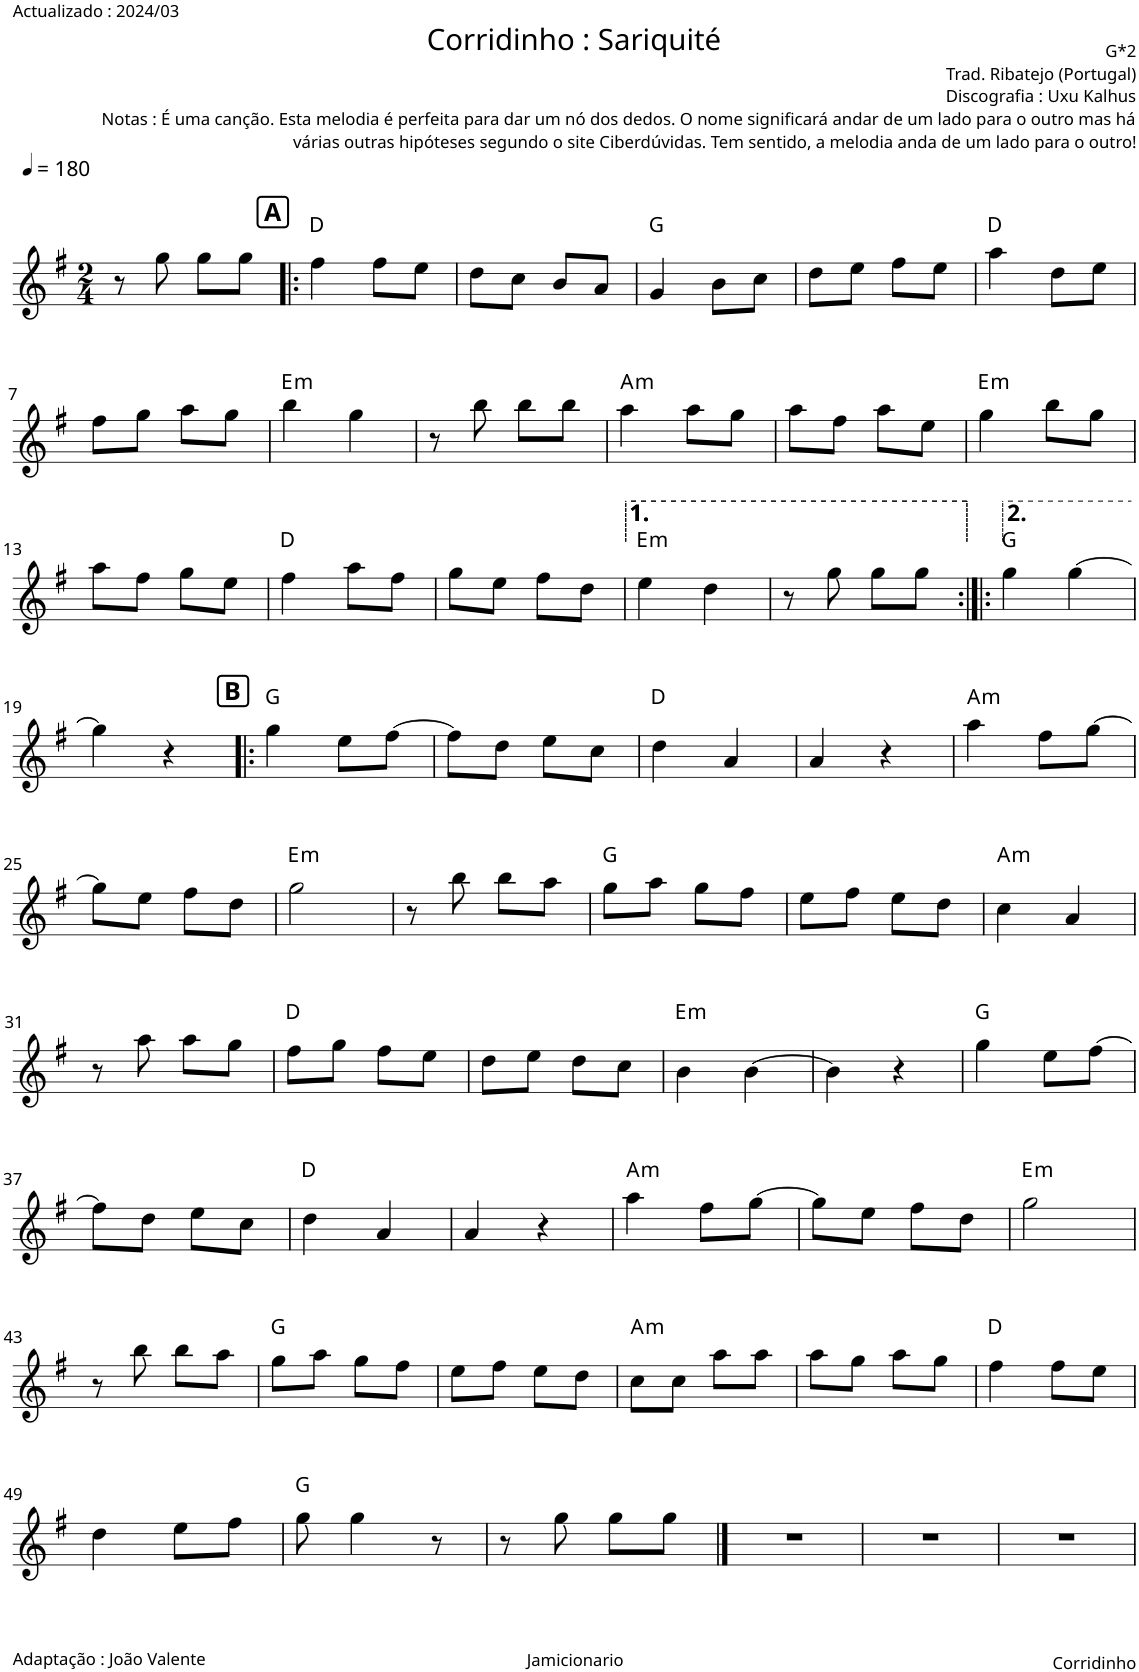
**kern	**harte
*part1	*part1
*staff1	*
*I"Piano	*
*I'Pno.	*
*clefG2	*
*k[f#]	*
*M2/4	*
*MM180	*
=1	=1
8r	.
8gg\	.
8gg\L	.
8gg\J	.
!!LO:REH:place=s1:a:B:cj:fs=12:t=A
=2!|:	=2!|:
4ff#\	D:maj
8ff#\L	.
8ee\J	.
=3	=3
8dd\L	.
8cc\J	.
8b/L	.
8a/J	.
=4	=4
4g/	G:maj
8b\L	.
8cc\J	.
=5	=5
8dd\L	.
8ee\J	.
8ff#\L	.
8ee\J	.
=6	=6
4aa\	D:maj
8dd\L	.
8ee\J	.
!!LO:LB:g=z
=7	=7
8ff#\L	.
8gg\J	.
8aa\L	.
8gg\J	.
=8	=8
!	!LO:H:kt=m
4bb\	E:min
4gg\	.
=9	=9
8r	.
8bb\	.
8bb\L	.
8bb\J	.
=10	=10
!	!LO:H:kt=m
4aa\	A:min
8aa\L	.
8gg\J	.
=11	=11
8aa\L	.
8ff#\J	.
8aa\L	.
8ee\J	.
=12	=12
!	!LO:H:kt=m
4gg\	E:min
8bb\L	.
8gg\J	.
!!LO:LB:g=z
=13	=13
8aa\L	.
8ff#\J	.
8gg\L	.
8ee\J	.
=14	=14
4ff#\	D:maj
8aa\L	.
8ff#\J	.
=15	=15
8gg\L	.
8ee\J	.
8ff#\L	.
8dd\J	.
=16	=16
!	!LO:H:kt=m
4ee\	E:min
4dd\	.
=17	=17
8r	.
8gg\	.
8gg\L	.
8gg\J	.
=18:|!|:	=18:|!|:
4gg\	G:maj
[4gg\	.
!!LO:LB:g=z
=19	=19
4gg\]	.
4r	.
!!LO:REH:place=s1:a:B:cj:fs=12:t=B
=20!|:	=20!|:
4gg\	G:maj
8ee\L	.
[8ff#\J	.
=21	=21
8ff#\L]	.
8dd\J	.
8ee\L	.
8cc\J	.
=22	=22
4dd\	D:maj
4a/	.
=23	=23
4a/	.
4r	.
=24	=24
!	!LO:H:kt=m
4aa\	A:min
8ff#\L	.
[8gg\J	.
!!LO:LB:g=z
=25	=25
8gg\L]	.
8ee\J	.
8ff#\L	.
8dd\J	.
=26	=26
!	!LO:H:kt=m
2gg\	E:min
=27	=27
8r	.
8bb\	.
8bb\L	.
8aa\J	.
=28	=28
8gg\L	G:maj
8aa\J	.
8gg\L	.
8ff#\J	.
=29	=29
8ee\L	.
8ff#\J	.
8ee\L	.
8dd\J	.
=30	=30
!	!LO:H:kt=m
4cc\	A:min
4a/	.
!!LO:LB:g=z
=31	=31
8r	.
8aa\	.
8aa\L	.
8gg\J	.
=32	=32
8ff#\L	D:maj
8gg\J	.
8ff#\L	.
8ee\J	.
=33	=33
8dd\L	.
8ee\J	.
8dd\L	.
8cc\J	.
=34	=34
!	!LO:H:kt=m
4b\	E:min
[4b\	.
=35	=35
4b\]	.
4r	.
=36	=36
4gg\	G:maj
8ee\L	.
[8ff#\J	.
!!LO:LB:g=z
=37	=37
8ff#\L]	.
8dd\J	.
8ee\L	.
8cc\J	.
=38	=38
4dd\	D:maj
4a/	.
=39	=39
4a/	.
4r	.
=40	=40
!	!LO:H:kt=m
4aa\	A:min
8ff#\L	.
[8gg\J	.
=41	=41
8gg\L]	.
8ee\J	.
8ff#\L	.
8dd\J	.
=42	=42
!	!LO:H:kt=m
2gg\	E:min
!!LO:LB:g=z
=43	=43
8r	.
8bb\	.
8bb\L	.
8aa\J	.
=44	=44
8gg\L	G:maj
8aa\J	.
8gg\L	.
8ff#\J	.
=45	=45
8ee\L	.
8ff#\J	.
8ee\L	.
8dd\J	.
=46	=46
!	!LO:H:kt=m
8cc\L	A:min
8cc\J	.
8aa\L	.
8aa\J	.
=47	=47
8aa\L	.
8gg\J	.
8aa\L	.
8gg\J	.
=48	=48
4ff#\	D:maj
8ff#\L	.
8ee\J	.
!!LO:LB:g=z
=49	=49
4dd\	.
8ee\L	.
8ff#\J	.
=50	=50
8gg\	G:maj
4gg\	.
8r	.
=51	=51
8r	.
8gg\	.
8gg\L	.
8gg\J	.
==52	==52
2r	.
=53	=53
2r	.
=54	=54
2r	.
=	=
*-	*-
